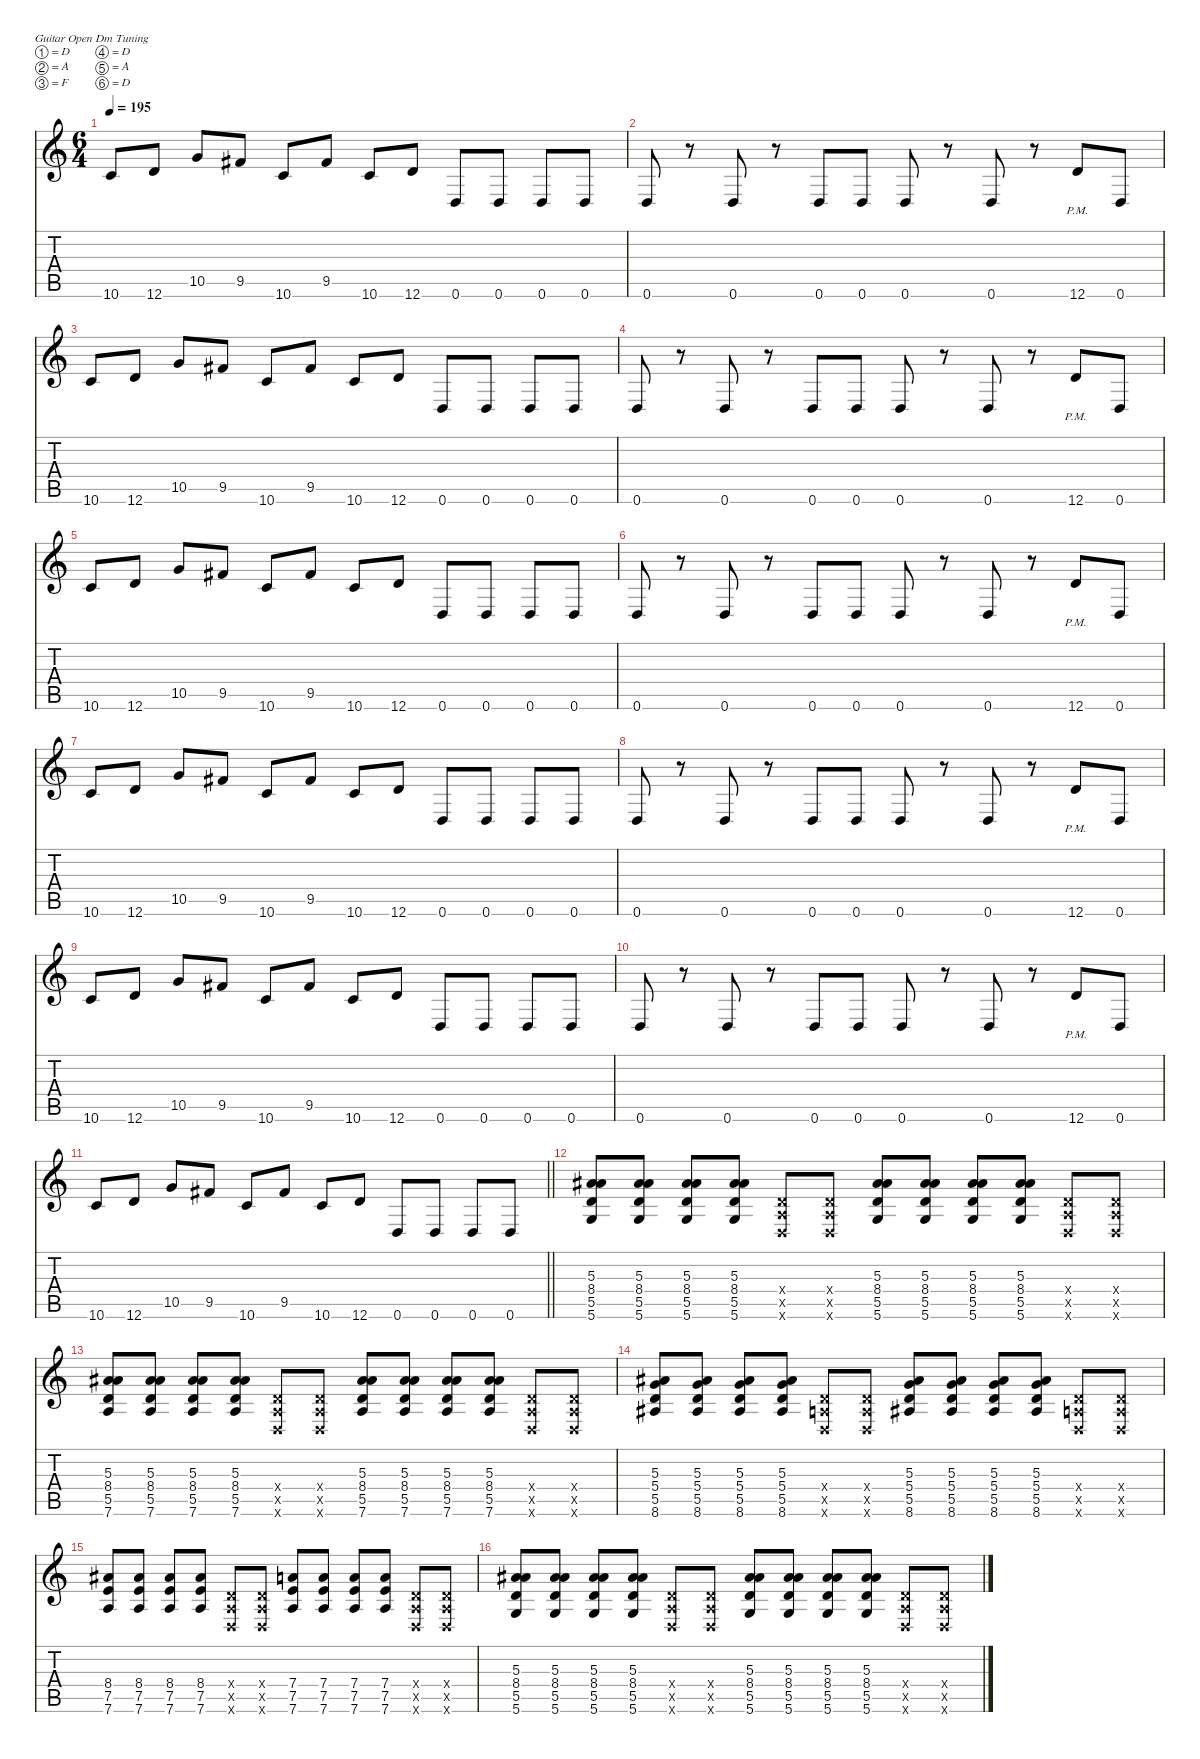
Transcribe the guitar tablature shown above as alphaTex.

\defaultSystemsLayout 4
\hideDynamics
\bracketExtendMode nobrackets
\singleTrackTrackNamePolicy hidden
\multiTrackTrackNamePolicy hidden
\firstSystemTrackNameMode fullname
\firstSystemTrackNameOrientation horizontal
\otherSystemsTrackNameOrientation horizontal
\track ("Guitar 2" "dist.guit.") {defaultSystemsLayout 4 mute instrument distortionguitar}
\staff {score tabs}
\tuning (D4 A3 F3 D3 A2 D2)
\ts (6 4)
\tempo 195
\clef g2
\ks c
10.6.8{dy f beam Up} 12.6.8{beam Up} 10.5.8{beam Up} 9.5{acc #}.8{beam Up} 10.6.8{beam Up} 9.5{acc #}.8{beam Up} 10.6.8{beam Up} 12.6.8{beam Up} 0.6.8{beam Up} 0.6.8{beam Up} 0.6.8{beam Up} 0.6.8{beam Up} |
0.6.8{beam Up} r.8{beam Up} 0.6.8{beam Up} r.8{beam Up} 0.6.8{beam Up} 0.6.8{beam Up} 0.6.8{beam Up} r.8{beam Up} 0.6.8{beam Up} r.8{beam Up} 12.6{pm}.8{beam Up} 0.6.8{beam Up} |
10.6.8{beam Up} 12.6.8{beam Up} 10.5.8{beam Up} 9.5{acc #}.8{beam Up} 10.6.8{beam Up} 9.5{acc #}.8{beam Up} 10.6.8{beam Up} 12.6.8{beam Up} 0.6.8{beam Up} 0.6.8{beam Up} 0.6.8{beam Up} 0.6.8{beam Up} |
0.6.8{beam Up} r.8{beam Up} 0.6.8{beam Up} r.8{beam Up} 0.6.8{beam Up} 0.6.8{beam Up} 0.6.8{beam Up} r.8{beam Up} 0.6.8{beam Up} r.8{beam Up} 12.6{pm}.8{beam Up} 0.6.8{beam Up} |
10.6.8{beam Up} 12.6.8{beam Up} 10.5.8{beam Up} 9.5{acc #}.8{beam Up} 10.6.8{beam Up} 9.5{acc #}.8{beam Up} 10.6.8{beam Up} 12.6.8{beam Up} 0.6.8{beam Up} 0.6.8{beam Up} 0.6.8{beam Up} 0.6.8{beam Up} |
0.6.8{beam Up} r.8{beam Up} 0.6.8{beam Up} r.8{beam Up} 0.6.8{beam Up} 0.6.8{beam Up} 0.6.8{beam Up} r.8{beam Up} 0.6.8{beam Up} r.8{beam Up} 12.6{pm}.8{beam Up} 0.6.8{beam Up} |
10.6.8{beam Up} 12.6.8{beam Up} 10.5.8{beam Up} 9.5{acc #}.8{beam Up} 10.6.8{beam Up} 9.5{acc #}.8{beam Up} 10.6.8{beam Up} 12.6.8{beam Up} 0.6.8{beam Up} 0.6.8{beam Up} 0.6.8{beam Up} 0.6.8{beam Up} |
0.6.8{beam Up} r.8{beam Up} 0.6.8{beam Up} r.8{beam Up} 0.6.8{beam Up} 0.6.8{beam Up} 0.6.8{beam Up} r.8{beam Up} 0.6.8{beam Up} r.8{beam Up} 12.6{pm}.8{beam Up} 0.6.8{beam Up} |
10.6.8{beam Up} 12.6.8{beam Up} 10.5.8{beam Up} 9.5{acc #}.8{beam Up} 10.6.8{beam Up} 9.5{acc #}.8{beam Up} 10.6.8{beam Up} 12.6.8{beam Up} 0.6.8{beam Up} 0.6.8{beam Up} 0.6.8{beam Up} 0.6.8{beam Up} |
0.6.8{beam Up} r.8{beam Up} 0.6.8{beam Up} r.8{beam Up} 0.6.8{beam Up} 0.6.8{beam Up} 0.6.8{beam Up} r.8{beam Up} 0.6.8{beam Up} r.8{beam Up} 12.6{pm}.8{beam Up} 0.6.8{beam Up} |
\barLineRight lightlight
10.6.8{beam Up} 12.6.8{beam Up} 10.5.8{beam Up} 9.5{acc #}.8{beam Up} 10.6.8{beam Up} 9.5{acc #}.8{beam Up} 10.6.8{beam Up} 12.6.8{beam Up} 0.6.8{beam Up} 0.6.8{beam Up} 0.6.8{beam Up} 0.6.8{beam Up} |
(5.3{acc #} 8.4{acc #} 5.5 5.6).8{beam Up} (5.3{acc #} 8.4{acc #} 5.5 5.6).8{beam Up} (5.3{acc #} 8.4{acc #} 5.5 5.6).8{beam Up} (5.3{acc #} 8.4{acc #} 5.5 5.6).8{beam Up} (0.4{x} 0.5{x} 0.6{x}).8{beam Up} (0.4{x} 0.5{x} 0.6{x}).8{beam Up} (5.3{acc #} 8.4{acc #} 5.5 5.6).8{beam Up} (5.3{acc #} 8.4{acc #} 5.5 5.6).8{beam Up} (5.3{acc #} 8.4{acc #} 5.5 5.6).8{beam Up} (5.3{acc #} 8.4{acc #} 5.5 5.6).8{beam Up} (0.4{x} 0.5{x} 0.6{x}).8{beam Up} (0.4{x} 0.5{x} 0.6{x}).8{beam Up} |
(5.3{acc #} 8.4{acc #} 5.5 7.6).8{beam Up} (5.3{acc #} 8.4{acc #} 5.5 7.6).8{beam Up} (5.3{acc #} 8.4{acc #} 5.5 7.6).8{beam Up} (5.3{acc #} 8.4{acc #} 5.5 7.6).8{beam Up} (0.4{x} 0.5{x} 0.6{x}).8{beam Up} (0.4{x} 0.5{x} 0.6{x}).8{beam Up} (5.3{acc #} 8.4{acc #} 5.5 7.6).8{beam Up} (5.3{acc #} 8.4{acc #} 5.5 7.6).8{beam Up} (5.3{acc #} 8.4{acc #} 5.5 7.6).8{beam Up} (5.3{acc #} 8.4{acc #} 5.5 7.6).8{beam Up} (0.4{x} 0.5{x} 0.6{x}).8{beam Up} (0.4{x} 0.5{x} 0.6{x}).8{beam Up} |
(5.3{acc #} 5.4 5.5 8.6{acc #}).8{beam Up} (5.3{acc #} 5.4 5.5 8.6{acc #}).8{beam Up} (5.3{acc #} 5.4 5.5 8.6{acc #}).8{beam Up} (5.3{acc #} 5.4 5.5 8.6{acc #}).8{beam Up} (0.4{x} 0.5{x} 0.6{x}).8{beam Up} (0.4{x} 0.5{x} 0.6{x}).8{beam Up} (5.3{acc #} 5.4 5.5 8.6{acc #}).8{beam Up} (5.3{acc #} 5.4 5.5 8.6{acc #}).8{beam Up} (5.3{acc #} 5.4 5.5 8.6{acc #}).8{beam Up} (5.3{acc #} 5.4 5.5 8.6{acc #}).8{beam Up} (0.4{x} 0.5{x} 0.6{x}).8{beam Up} (0.4{x} 0.5{x} 0.6{x}).8{beam Up} |
(8.4{acc #} 7.5 7.6).8{beam Up} (8.4{acc #} 7.5 7.6).8{beam Up} (8.4{acc #} 7.5 7.6).8{beam Up} (8.4{acc #} 7.5 7.6).8{beam Up} (0.4{x} 0.5{x} 0.6{x}).8{beam Up} (0.4{x} 0.5{x} 0.6{x}).8{beam Up} (7.4 7.5 7.6).8{beam Up} (7.4 7.5 7.6).8{beam Up} (7.4 7.5 7.6).8{beam Up} (7.4 7.5 7.6).8{beam Up} (0.4{x} 0.5{x} 0.6{x}).8{beam Up} (0.4{x} 0.5{x} 0.6{x}).8{beam Up} |
(5.3{acc #} 8.4{acc #} 5.5 5.6).8{beam Up} (5.3{acc #} 8.4{acc #} 5.5 5.6).8{beam Up} (5.3{acc #} 8.4{acc #} 5.5 5.6).8{beam Up} (5.3{acc #} 8.4{acc #} 5.5 5.6).8{beam Up} (0.4{x} 0.5{x} 0.6{x}).8{beam Up} (0.4{x} 0.5{x} 0.6{x}).8{beam Up} (5.3{acc #} 8.4{acc #} 5.5 5.6).8{beam Up} (5.3{acc #} 8.4{acc #} 5.5 5.6).8{beam Up} (5.3{acc #} 8.4{acc #} 5.5 5.6).8{beam Up} (5.3{acc #} 8.4{acc #} 5.5 5.6).8{beam Up} (0.4{x} 0.5{x} 0.6{x}).8{beam Up} (0.4{x} 0.5{x} 0.6{x}).8{beam Up}
